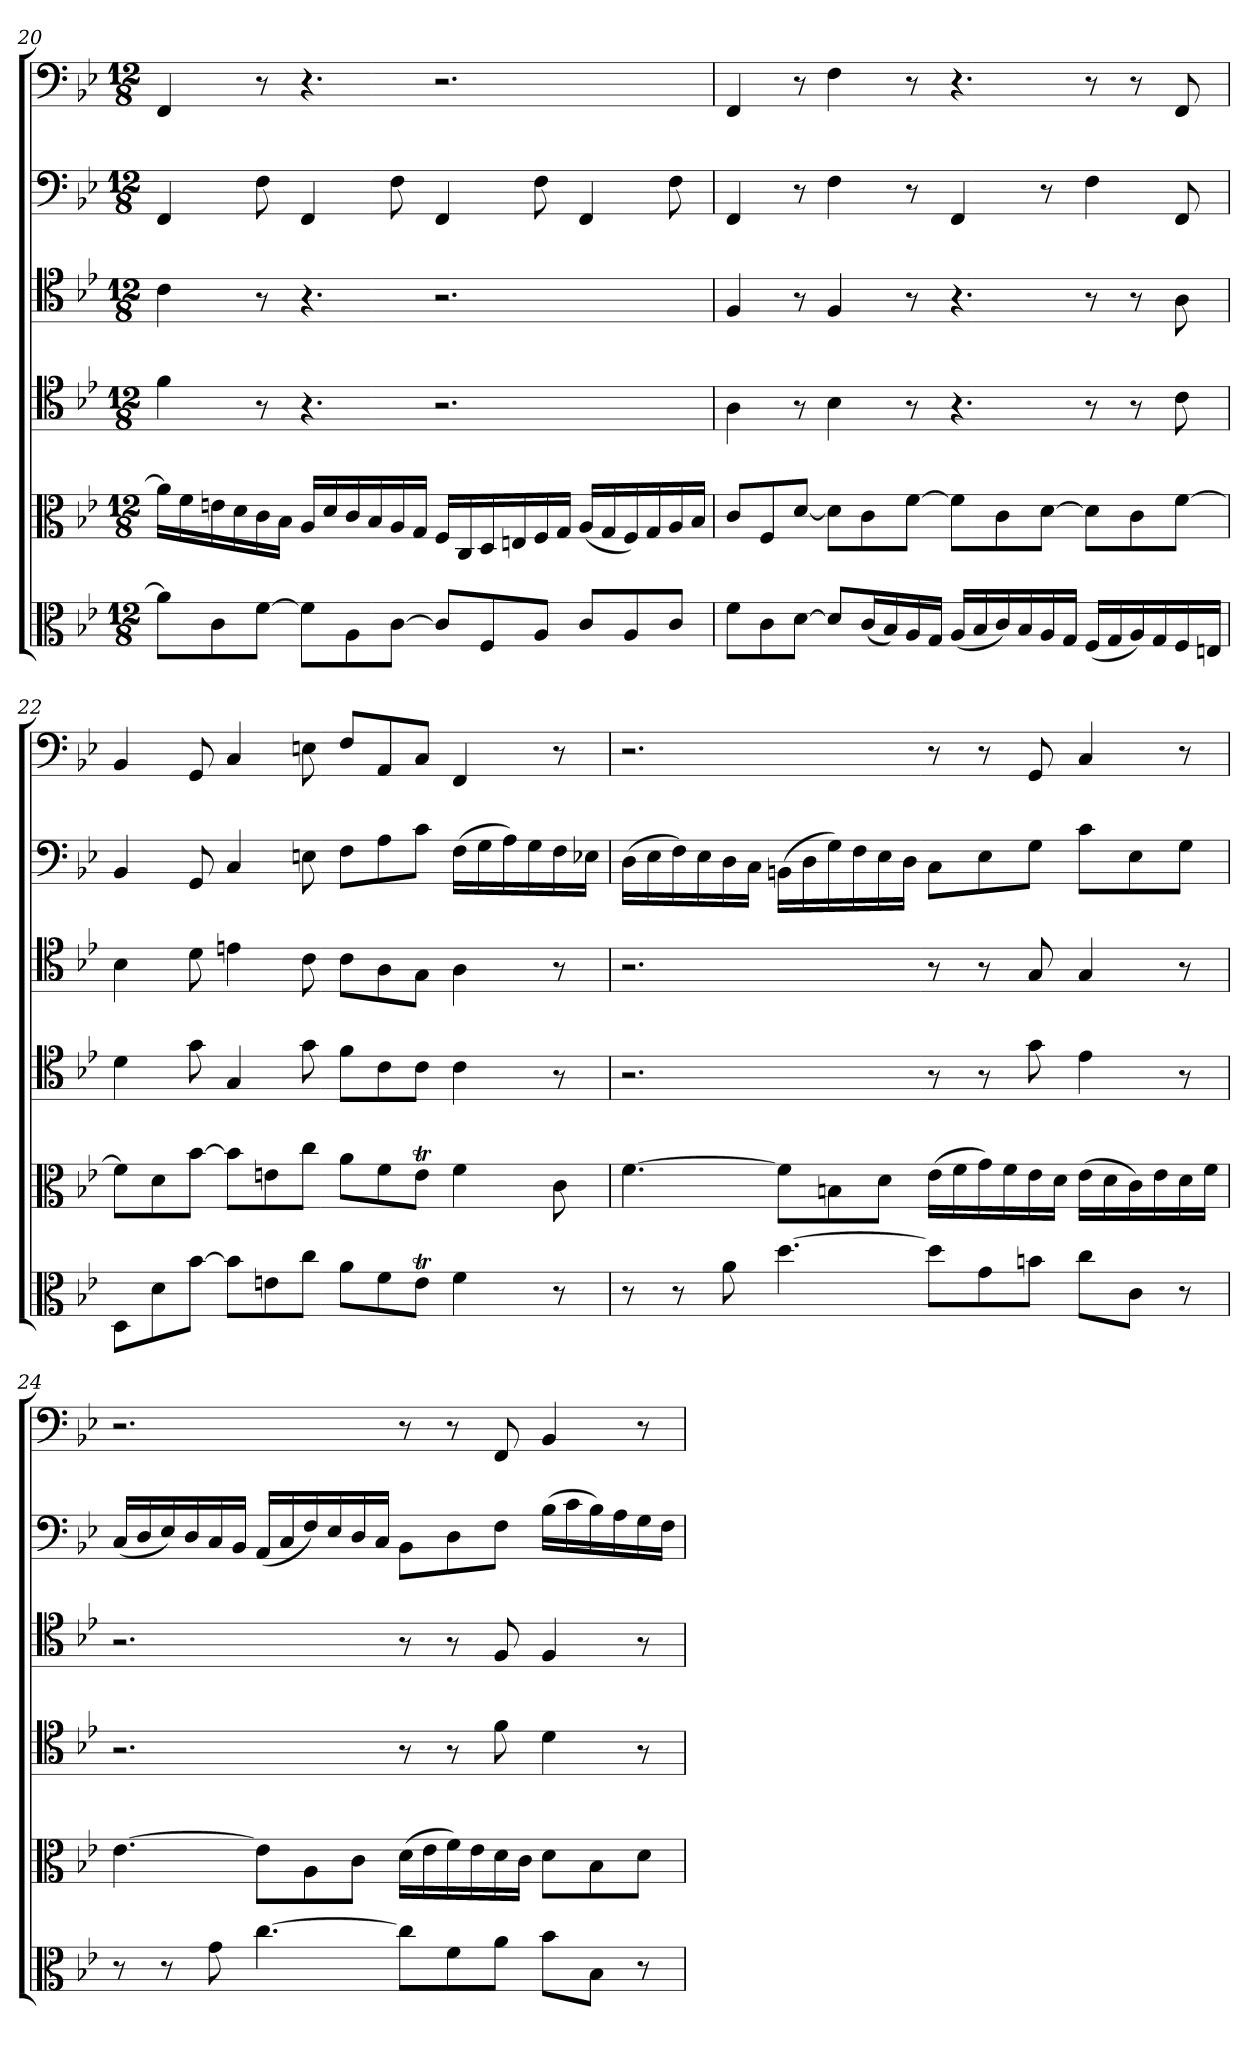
**kern	**kern	**kern	**kern	**kern	**kern
*part6	*part5	*part4	*part3	*part2	*part1
*staff6	*staff5	*staff4	*staff3	*staff2	*staff1
*clefC3	*clefC3	*clefC4	*clefC4	*clefF4	*clefF4
*k[b-e-]	*k[b-e-]	*k[b-e-]	*k[b-e-]	*k[b-e-]	*k[b-e-]
*B-:	*B-:	*B-:	*B-:	*B-:	*B-:
*M12/8	*M12/8	*M12/8	*M12/8	*M12/8	*M12/8
=20	=20	=20	=20	=20	=20
8a\L]	16a\LL]	4f\	4c\	4FF/	4FF/
.	16f\	.	.	.	.
8c\	16en\	.	.	.	.
.	16d\	.	.	.	.
[8f\J	16c\	8r	8r	8F\	8r
.	16B-\JJ	.	.	.	.
8f\L]	16A/LL	4.r	4.r	4FF/	4.r
.	16d/	.	.	.	.
8A\	16c/	.	.	.	.
.	16B-/	.	.	.	.
[8c\J	16A/	.	.	8F\	.
.	16G/JJ	.	.	.	.
8c/L]	16F/LL	2.r	2.r	4FF/	2.r
.	16C/	.	.	.	.
8F/	16D/	.	.	.	.
.	16En/	.	.	.	.
8A/J	16F/	.	.	8F\	.
.	16G/JJ	.	.	.	.
8c/L	(16A/LL	.	.	4FF/	.
.	16G/	.	.	.	.
8A/	16F/)	.	.	.	.
.	16G/	.	.	.	.
8c/J	16A/	.	.	8F\	.
.	16B-/JJ	.	.	.	.
=21	=21	=21	=21	=21	=21
8f\L	8c/L	4A\	4F/	4FF/	4FF/
8c\	8F/	.	.	.	.
[8d\J	[8d/J	8r	8r	8r	8r
8d/L]	8d\L]	4B-\	4F/	4F\	4F\
(16c/L	8c\	.	.	.	.
16B-/)	.	.	.	.	.
16A/	[8f\J	8r	8r	8r	8r
16G/JJ	.	.	.	.	.
(16A/LL	8f\L]	4.r	4.r	4FF/	4.r
16B-/	.	.	.	.	.
16c/)	8c\	.	.	.	.
16B-/	.	.	.	.	.
16A/	[8d\J	.	.	8r	.
16G/JJ	.	.	.	.	.
(16F/LL	8d\L]	8r	8r	4F\	8r
16G/	.	.	.	.	.
16A/)	8c\	8r	8r	.	8r
16G/	.	.	.	.	.
16F/	[8f\J	8c\	8A\	8FF/	8FF/
16En/JJ	.	.	.	.	.
=22	=22	=22	=22	=22	=22
8D\L	8f\L]	4d\	4B-\	4BB-/	4BB-/
8d\	8d\	.	.	.	.
[8b-\J	[8b-\J	8g\	8d\	8GG/	8GG/
8b-\L]	8b-\L]	4G/	4en\	4C/	4C/
8en\	8en\	.	.	.	.
8cc\J	8cc\J	8g\	8c\	8En\	8En\
8a\L	8a\L	8f\L	8c\L	8F\L	8F/L
8f\	8f\	8c\	8A\	8A\	8AA/
8et\J	8et\J	8c\J	8G\J	8c\J	8C/J
4f\	4f\	4c\	4A\	(16F\LL	4FF/
.	.	.	.	16G\	.
.	.	.	.	16A\)	.
.	.	.	.	16G\	.
8r	8c\	8r	8r	16F\	8r
.	.	.	.	16E-X\JJ	.
=23	=23	=23	=23	=23	=23
8r	[4.f\	2.r	2.r	(16D\LL	2.r
.	.	.	.	16E-\	.
8r	.	.	.	16F\)	.
.	.	.	.	16E-\	.
8a\	.	.	.	16D\	.
.	.	.	.	16C\JJ	.
[4.dd\	8f\L]	.	.	(16BBn\LL	.
.	.	.	.	16D\	.
.	8Bn\	.	.	16G\)	.
.	.	.	.	16F\	.
.	8d\J	.	.	16E-\	.
.	.	.	.	16D\JJ	.
8dd\L]	(16e-\LL	8r	8r	8C\L	8r
.	16f\	.	.	.	.
8g\	16g\)	8r	8r	8E-\	8r
.	16f\	.	.	.	.
8bn\J	16e-\	8g\	8G/	8G\J	8GG/
.	16d\JJ	.	.	.	.
8cc\L	(16e-\LL	4e-\	4G/	8c\L	4C/
.	16d\	.	.	.	.
8c\J	16c\)	.	.	8E-\	.
.	16e-\	.	.	.	.
8r	16d\	8r	8r	8G\J	8r
.	16f\JJ	.	.	.	.
=24	=24	=24	=24	=24	=24
8r	[4.e-\	2.r	2.r	(16C/LL	2.r
.	.	.	.	16D/	.
8r	.	.	.	16E-/)	.
.	.	.	.	16D/	.
8g\	.	.	.	16C/	.
.	.	.	.	16BB-/JJ	.
[4.cc\	8e-\L]	.	.	(16AA/LL	.
.	.	.	.	16C/	.
.	8A\	.	.	16F/)	.
.	.	.	.	16E-/	.
.	8c\J	.	.	16D/	.
.	.	.	.	16C/JJ	.
8cc\L]	(16d\LL	8r	8r	8BB-\L	8r
.	16e-\	.	.	.	.
8f\	16f\)	8r	8r	8D\	8r
.	16e-\	.	.	.	.
8a\J	16d\	8f\	8F/	8F\J	8FF/
.	16c\JJ	.	.	.	.
8b-\L	8d\L	4d\	4F/	(16B-\LL	4BB-/
.	.	.	.	16c\	.
8B-\J	8B-\	.	.	16B-\)	.
.	.	.	.	16A\	.
8r	8d\J	8r	8r	16G\	8r
.	.	.	.	16F\JJ	.
=	=	=	=	=	=
*-	*-	*-	*-	*-	*-
